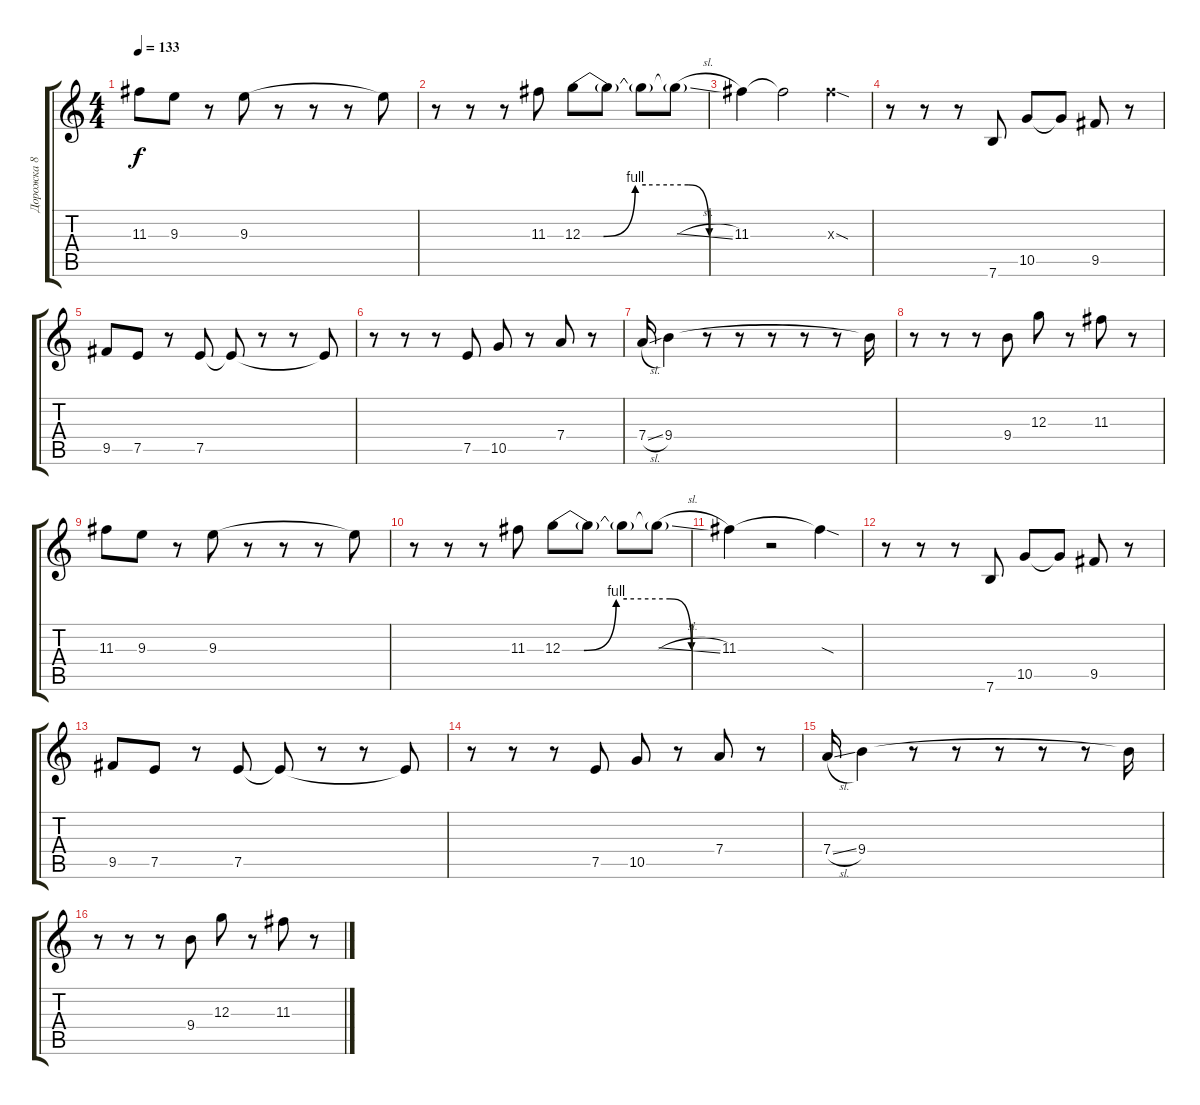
\track ("Дорожка 8" "Дорожка 8") {instrument distortionguitar}
\staff {score tabs}
\tuning (E4 B3 G3 D3 A2 E2) {hide}
\ts (4 4)
\tempo 133
\clef g2
\ks c
11.3.8{dy f} 9.3.8 r.8 9.3.8 r.8 r.8 r.8 9.3{t}.8 |
r.8 r.8 r.8 11.3.8 12.3{be (custom 0 0 10 0 25 4 30 4 40 4 50 4 60 0)}.8 12.3{t}.8 12.3{t}.8 12.3{sl t}.8 |
11.3.4 11.3{t}.2 11.3{sod x}.4 |
r.8 r.8 r.8 7.6.8 10.5.8 10.5{t}.8 9.5.8 r.8 |
9.5.8 7.5.8 r.8 7.5.8 7.5{t}.8 r.8 r.8 7.5{t}.8 |
r.8 r.8 r.8 7.5.8 10.5.8 r.8 7.4.8 r.8 |
7.4{sl}.16 9.4.4 r.8 r.8 r.8 r.8 r.8 9.4{t}.16 |
r.8 r.8 r.8 9.4.8 12.3.8 r.8 11.3.8 r.8 |
11.3.8 9.3.8 r.8 9.3.8 r.8 r.8 r.8 9.3{t}.8 |
r.8 r.8 r.8 11.3.8 12.3{be (custom 0 0 10 0 25 4 30 4 40 4 50 4 60 0)}.8 12.3{t}.8 12.3{t}.8 12.3{sl t}.8 |
11.3.4 r.2 11.3{sod t}.4 |
r.8 r.8 r.8 7.6.8 10.5.8 10.5{t}.8 9.5.8 r.8 |
9.5.8 7.5.8 r.8 7.5.8 7.5{t}.8 r.8 r.8 7.5{t}.8 |
r.8 r.8 r.8 7.5.8 10.5.8 r.8 7.4.8 r.8 |
7.4{sl}.16 9.4.4 r.8 r.8 r.8 r.8 r.8 9.4{t}.16 |
r.8 r.8 r.8 9.4.8 12.3.8 r.8 11.3.8 r.8
